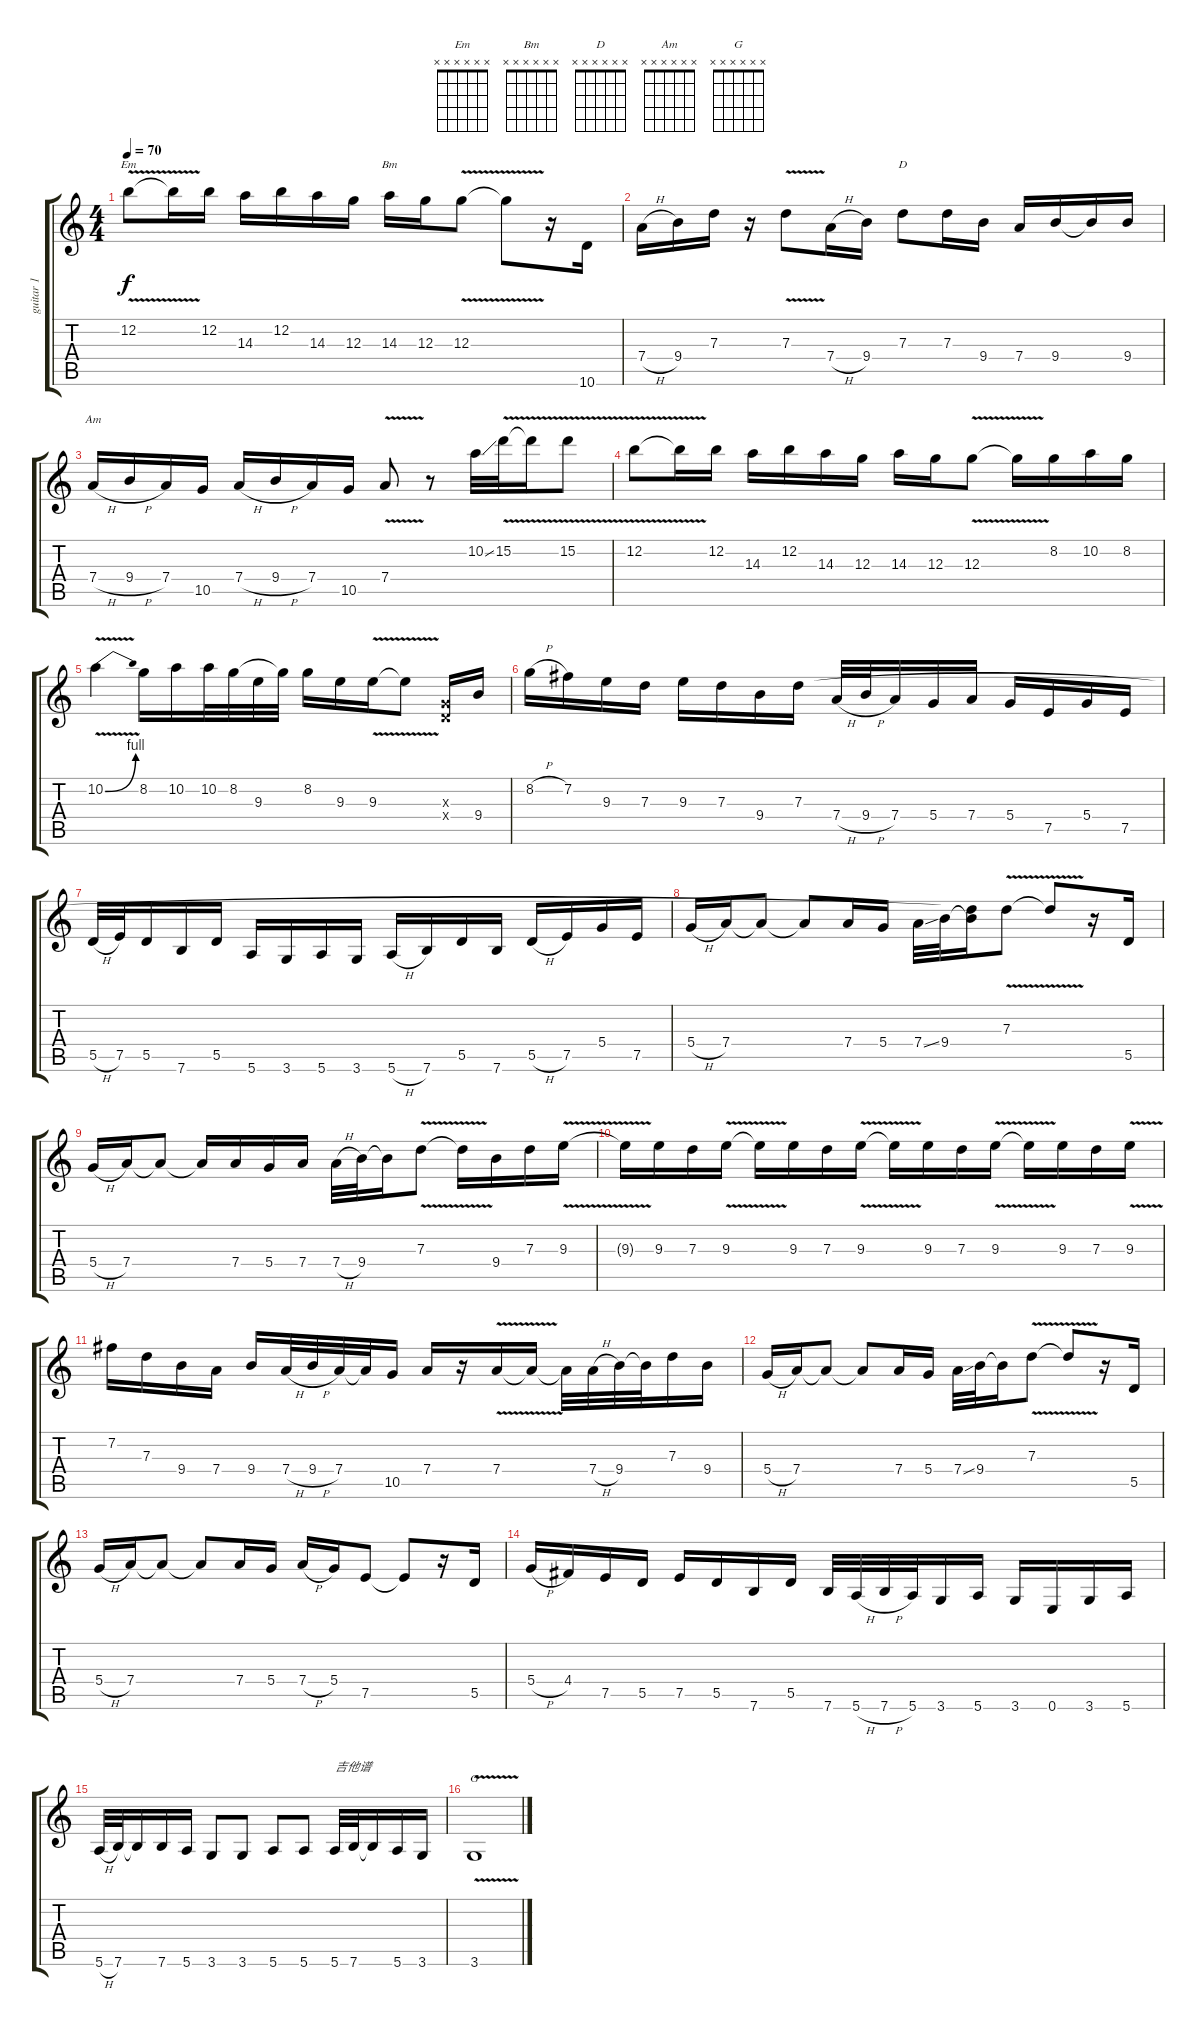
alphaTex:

\track ("guitar 1" "guitar 1") {instrument overdrivenguitar}
\staff {score tabs}
\tuning (E4 B3 G3 D3 A2 E2) {hide}
\chord ("Em" x x x x x x)
\chord ("Bm" x x x x x x)
\chord ("D" x x x x x x)
\chord ("Am" x x x x x x)
\chord ("G" x x x x x x)
\ts (4 4)
\tempo 70
\clef g2
\ks c
12.2{v}.8{ch "Em" dy f} 12.2{t}.16 12.2.16 14.3.16 12.2.16 14.3.16 12.3.16 14.3.16{ch "Bm"} 12.3.16 12.3{v}.8 12.3{t}.8 r.16 10.6.16 |
7.4{h}.16 9.4.16 7.3.16 r.16 7.3{v}.8 7.4{h}.16 9.4.16 7.3.8{ch "D"} 7.3.16 9.4.16 7.4.16 9.4.16 9.4{t}.16 9.4.16 |
7.4{h}.16{ch "Am"} 9.4{h}.16 7.4.16 10.5.16 7.4{h}.16 9.4{h}.16 7.4.16 10.5.16 7.4{v}.8 r.8 10.2{ss}.32 15.2{v}.32 15.2{t}.16 15.2{v}.8 |
12.2{v}.8 12.2{t}.16 12.2.16 14.3.16 12.2.16 14.3.16 12.3.16 14.3.16 12.3.16 12.3{v}.8 12.3{t}.16 8.2.16 10.2.16 8.2.16 |
10.2{be (bend 0 0 60 4) v}.4 8.2.16 10.2.16 10.2.32 8.2.32 9.3.32 8.2{t}.32 8.2.16 9.3.16 9.3{v}.16 9.3{t}.8 (0.3{x} 0.4{x}).16 9.4.16 |
8.2{h}.16 7.2.16 9.3.16 7.3.16 9.3.16 7.3.16 9.4.16 7.3.16 7.4{h}.32 9.4{h}.32 7.4.16 5.4.16 7.4.16 5.4.16 7.5.16 5.4.16 7.5.16 |
5.5{h}.32 7.5.32 5.5.16 7.6.16 5.5.16 5.6.16 3.6.16 5.6.16 3.6.16 5.6{h}.16 7.6.16 5.5.16 7.6.16 5.5{h}.16 7.5.16 5.4.16 7.5.16 |
5.4{h}.16 7.4.16 7.4{t}.8 7.4{t}.8 7.4.16 5.4.16 7.4{ss}.32 9.4.32 (7.3{t} 9.4{t}).16 7.3{v}.8 7.3{t}.8 r.16 5.5.16 |
5.4{h}.16 7.4.16 7.4{t}.8 7.4{t}.16 7.4.16 5.4.16 7.4.16 7.4{h}.32 9.4.32 9.4{t}.16 7.3{v}.8 7.3{t}.16 9.4.16 7.3.16 9.3{v}.16 |
9.3{t}.16 9.3.16 7.3.16 9.3{v}.16 9.3{t}.16 9.3.16 7.3.16 9.3{v}.16 9.3{t}.16 9.3.16 7.3.16 9.3{v}.16 9.3{t}.16 9.3.16 7.3.16 9.3{v}.16 |
7.2.16 7.3.16 9.4.16 7.4.16 9.4.16 7.4{h}.32 9.4{h}.32 7.4.32 7.4{t}.32 10.5.16 7.4.16 r.16 7.4{v}.16 7.4{t}.16 7.4{t}.32 7.4{h}.32 9.4.32 9.4{t}.32 7.3.16 9.4.16 |
5.4{h}.16 7.4.16 7.4{t}.8 7.4{t}.8 7.4.16 5.4.16 7.4{ss}.32 9.4.32 9.4{t}.16 7.3{v}.8 7.3{t}.8 r.16 5.5.16 |
5.4{h}.16 7.4.16 7.4{t}.8 7.4{t}.8 7.4.16 5.4.16 7.4{h}.16 5.4.16 7.5.8 7.5{t}.8 r.16 5.5.16 |
5.4{h}.16 4.4.16 7.5.16 5.5.16 7.5.16 5.5.16 7.6.16 5.5.16 7.6.32 5.6{h}.32 7.6{h}.32 5.6.32 3.6.16 5.6.16 3.6.16 0.6.16 3.6.16 5.6.16 |
5.6{h}.32 7.6.32 7.6{t}.16 7.6.16 5.6.16 3.6.8 3.6.8 5.6.8 5.6.8 5.6.32{txt "吉他谱"} 7.6.32 7.6{t}.16 5.6.16 3.6.16 |
3.6{v}.1{ch "G"}
